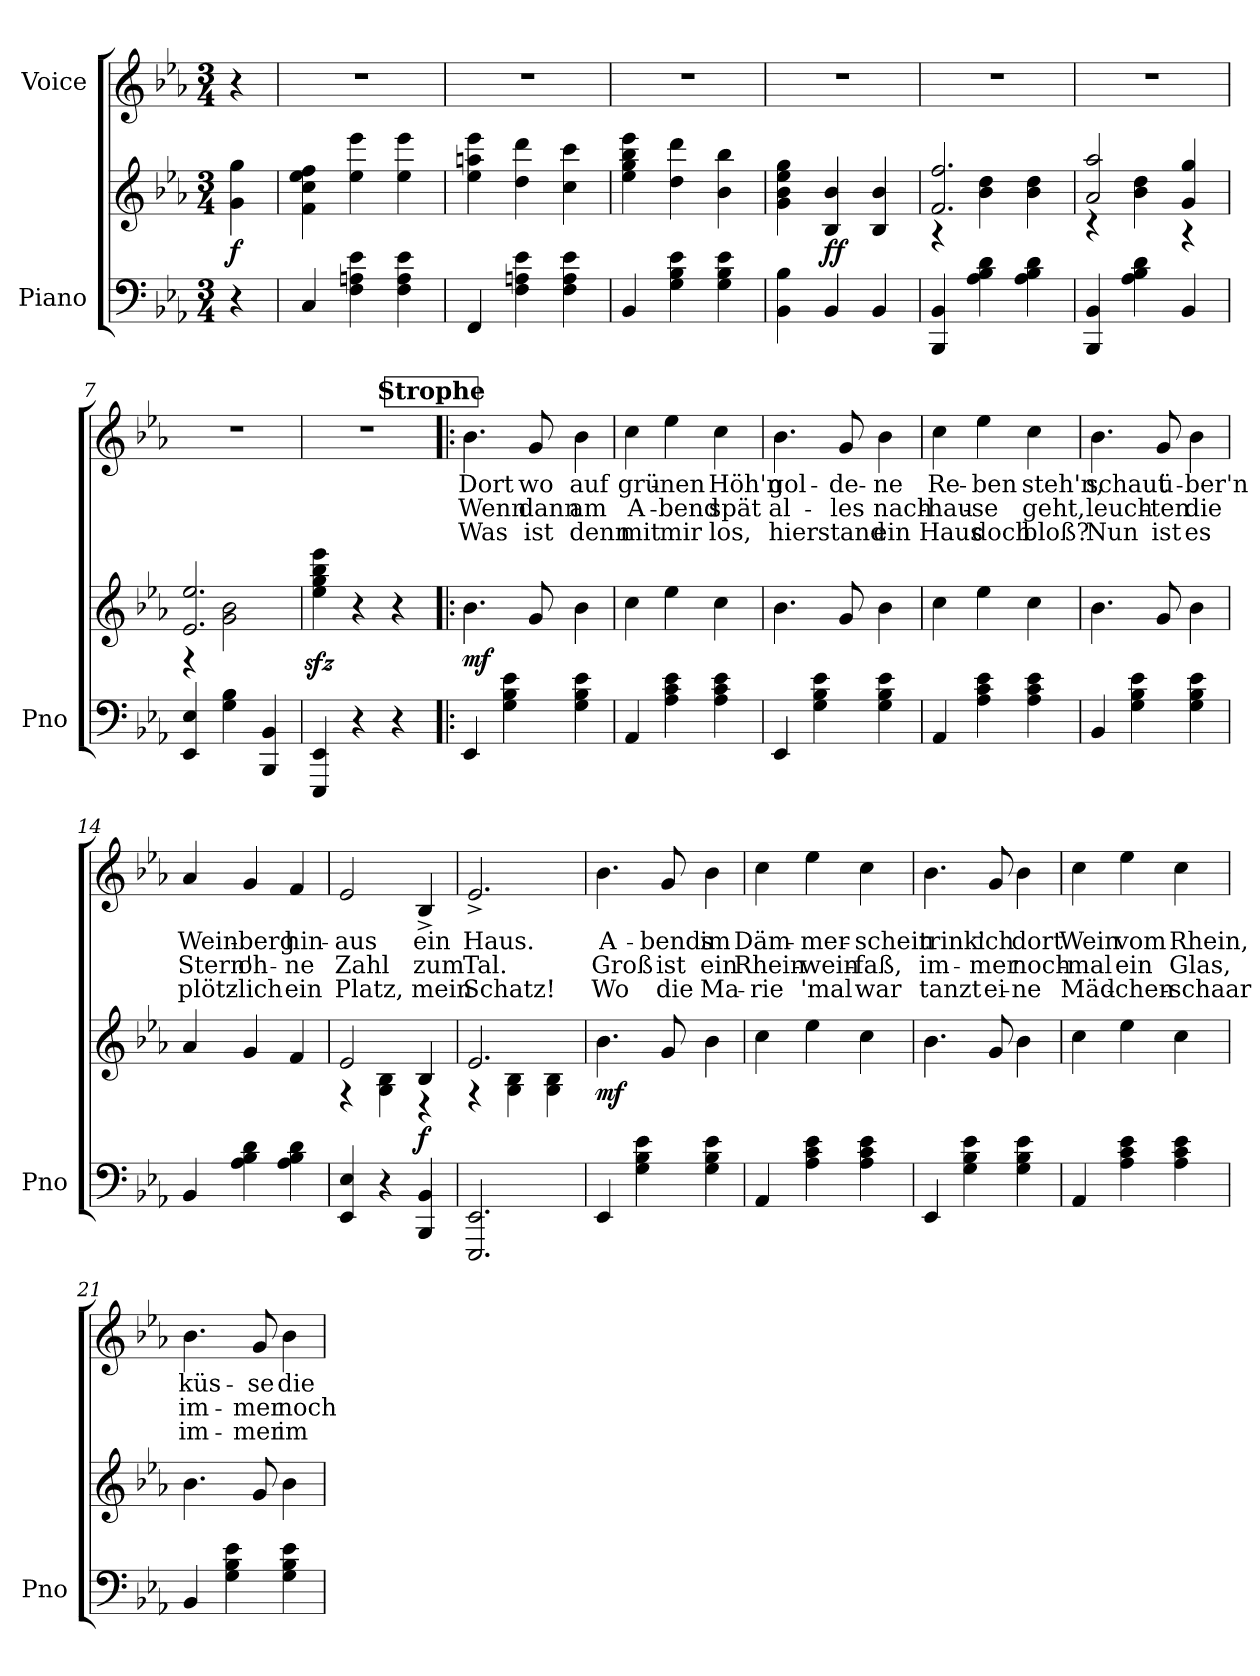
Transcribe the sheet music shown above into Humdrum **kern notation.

**kern	**kern	**dynam	**kern	**text	**text	**text
*part2	*part2	*part2	*part1	*part1	*part1	*part1
*staff3	*staff2	*staff2/3	*staff1	*staff1	*staff1	*staff1
*I"Piano	*	*	*I"Voice	*	*	*
*I'Pno	*	*	*	*	*	*
*clefF4	*clefG2	*	*clefG2	*	*	*
*k[b-e-a-]	*k[b-e-a-]	*	*k[b-e-a-]	*	*	*
*M3/4	*M3/4	*	*M3/4	*	*	*
=	=	=	=	=	=	=
!	!	!LO:DY:b	!	!	!	!
4r	4g\ 4gg\	f	4r	.	.	.
=1	=1	=1	=1	=1	=1	=1
4C/	4f\ 4cc\ 4ee-\ 4ff\	.	2.r	.	.	.
4F\ 4An\ 4e-\	4ee-\ 4eee-\	.	.	.	.	.
4F\ 4A\ 4e-\	4ee-\ 4eee-\	.	.	.	.	.
=2	=2	=2	=2	=2	=2	=2
4FF/	4ee-\ 4aan\ 4eee-\	.	2.r	.	.	.
4F\ 4An\ 4e-\	4dd\ 4ddd\	.	.	.	.	.
4F\ 4A\ 4e-\	4cc\ 4ccc\	.	.	.	.	.
=3	=3	=3	=3	=3	=3	=3
4BB-/	4ee-\ 4gg\ 4bb-\ 4eee-\	.	2.r	.	.	.
4G\ 4B-\ 4e-\	4dd\ 4ddd\	.	.	.	.	.
4G\ 4B-\ 4e-\	4b-\ 4bb-\	.	.	.	.	.
=4	=4	=4	=4	=4	=4	=4
4BB-\ 4B-\	4g\ 4b-\ 4ee-\ 4gg\	.	2.r	.	.	.
!	!	!LO:DY:b	!	!	!	!
4BB-/	4B-/ 4b-/	ff	.	.	.	.
4BB-/	4B-/ 4b-/	.	.	.	.	.
=5	=5	=5	=5	=5	=5	=5
*	*^	*	*	*	*	*
4BBB-/ 4BB-/	2.f/ 2.ff/	4r	.	2.r	.	.	.
4A-\ 4B-\ 4d\	.	4b-\ 4dd\	.	.	.	.	.
4A-\ 4B-\ 4d\	.	4b-\ 4dd\	.	.	.	.	.
=6	=6	=6	=6	=6	=6	=6	=6
4BBB-/ 4BB-/	2a-/ 2aa-/	4r	.	2.r	.	.	.
4A-\ 4B-\ 4d\	.	4b-\ 4dd\	.	.	.	.	.
4BB-/	4g/ 4gg/	4r	.	.	.	.	.
=7	=7	=7	=7	=7	=7	=7	=7
4EE-/ 4E-/	2.e-/ 2.ee-/	4r	.	2.r	.	.	.
4G\ 4B-\	.	2g\ 2b-\	.	.	.	.	.
4BBB-/ 4BB-/	.	.	.	.	.	.	.
*	*v	*v	*	*	*	*	*
=8	=8	=8	=8	=8	=8	=8
4EEE-/ 4EE-/	4ee-\zz< 4gg\zz< 4bb-\zz< 4eee-\zz<	.	2.r	.	.	.
4r	4r	.	.	.	.	.
4r	4r	.	.	.	.	.
!!LO:REH:place=s1:a:B:fs=14:t=Strophe
=9!|:	=9!|:	=9!|:	=9!|:	=9!|:	=9!|:	=9!|:
!	!	!LO:DY:b	!	!LO:LY:b	!LO:LY:b	!LO:LY:b
4EE-/	4.b-\	mf	4.b-\	Dort	Wenn	Was
4G\ 4B-\ 4e-\	.	.	.	.	.	.
!	!	!	!	!LO:LY:b	!LO:LY:b	!LO:LY:b
.	8g/	.	8g/	wo	dann	ist
!	!	!	!	!LO:LY:b	!LO:LY:b	!LO:LY:b
4G\ 4B-\ 4e-\	4b-\	.	4b-\	auf	am	denn
=10	=10	=10	=10	=10	=10	=10
!	!	!	!	!LO:LY:b	!LO:LY:b	!LO:LY:b
4AA-/	4cc\	.	4cc\	grü-	A-	mit
!	!	!	!	!LO:LY:b	!LO:LY:b	!LO:LY:b
4A-\ 4c\ 4e-\	4ee-\	.	4ee-\	-nen	-bend	mir
!	!	!	!	!LO:LY:b	!LO:LY:b	!LO:LY:b
4A-\ 4c\ 4e-\	4cc\	.	4cc\	Höh'n	spät	los,
=11	=11	=11	=11	=11	=11	=11
!	!	!	!	!LO:LY:b	!LO:LY:b	!LO:LY:b
4EE-/	4.b-\	.	4.b-\	gol-	al-	hier
4G\ 4B-\ 4e-\	.	.	.	.	.	.
!	!	!	!	!LO:LY:b	!LO:LY:b	!LO:LY:b
.	8g/	.	8g/	-de-	-les	stand
!	!	!	!	!LO:LY:b	!LO:LY:b	!LO:LY:b
4G\ 4B-\ 4e-\	4b-\	.	4b-\	-ne	nach-	ein
=12	=12	=12	=12	=12	=12	=12
!	!	!	!	!LO:LY:b	!LO:LY:b	!LO:LY:b
4AA-/	4cc\	.	4cc\	Re-	-hau-	Haus
!	!	!	!	!LO:LY:b	!LO:LY:b	!LO:LY:b
4A-\ 4c\ 4e-\	4ee-\	.	4ee-\	-ben	-se	doch
!	!	!	!	!LO:LY:b	!LO:LY:b	!LO:LY:b
4A-\ 4c\ 4e-\	4cc\	.	4cc\	steh'n,	geht,	bloß?
=13	=13	=13	=13	=13	=13	=13
!	!	!	!	!LO:LY:b	!LO:LY:b	!LO:LY:b
4BB-/	4.b-\	.	4.b-\	schaut	leuch-	Nun
4G\ 4B-\ 4e-\	.	.	.	.	.	.
!	!	!	!	!LO:LY:b	!LO:LY:b	!LO:LY:b
.	8g/	.	8g/	ü-	-ten	ist
!	!	!	!	!LO:LY:b	!LO:LY:b	!LO:LY:b
4G\ 4B-\ 4e-\	4b-\	.	4b-\	-ber'n	die	es
=14	=14	=14	=14	=14	=14	=14
!	!	!	!	!LO:LY:b	!LO:LY:b	!LO:LY:b
4BB-/	4a-/	.	4a-/	Wein-	Stern'	plötz-
!	!	!	!	!LO:LY:b	!LO:LY:b	!LO:LY:b
4A-\ 4B-\ 4d\	4g/	.	4g/	-berg	oh-	-lich
!	!	!	!	!LO:LY:b	!LO:LY:b	!LO:LY:b
4A-\ 4B-\ 4d\	4f/	.	4f/	hin-	-ne	ein
=15	=15	=15	=15	=15	=15	=15
*	*^	*	*	*	*	*
!	!	!	!	!	!LO:LY:b	!LO:LY:b	!LO:LY:b
4EE-/ 4E-/	2e-/	4r	.	2e-/	-aus	Zahl	Platz,
4r	.	4G\ 4B-\	.	.	.	.	.
!	!	!	!LO:DY:b	!	!LO:LY:b	!LO:LY:b	!LO:LY:b
4BBB-/ 4BB-/	4B-/	4r	f	4B-^/	ein	zum	mein
=16	=16	=16	=16	=16	=16	=16	=16
!	!	!	!	!	!LO:LY:b	!LO:LY:b	!LO:LY:b
2.EEE-/ 2.EE-/	2.e-/	4r	.	2.e-^/	Haus.	Tal.	Schatz!
.	.	4G\ 4B-\	.	.	.	.	.
.	.	4G\ 4B-\	.	.	.	.	.
=17	=17	=17	=17	=17	=17	=17	=17
!	!	!	!LO:DY:b	!	!LO:LY:b	!LO:LY:b	!LO:LY:b
*	*v	*v	*	*	*	*	*
4EE-/	4.b-\	mf	4.b-\	A-	Groß	Wo
4G\ 4B-\ 4e-\	.	.	.	.	.	.
!	!	!	!	!LO:LY:b	!LO:LY:b	!LO:LY:b
.	8g/	.	8g/	-bends	ist	die
!	!	!	!	!LO:LY:b	!LO:LY:b	!LO:LY:b
4G\ 4B-\ 4e-\	4b-\	.	4b-\	im	ein	Ma-
=18	=18	=18	=18	=18	=18	=18
!	!	!	!	!LO:LY:b	!LO:LY:b	!LO:LY:b
4AA-/	4cc\	.	4cc\	Däm-	Rhein-	-rie
!	!	!	!	!LO:LY:b	!LO:LY:b	!LO:LY:b
4A-\ 4c\ 4e-\	4ee-\	.	4ee-\	-mer-	-wein-	'mal
!	!	!	!	!LO:LY:b	!LO:LY:b	!LO:LY:b
4A-\ 4c\ 4e-\	4cc\	.	4cc\	-schein	-faß,	war
=19	=19	=19	=19	=19	=19	=19
!	!	!	!	!LO:LY:b	!LO:LY:b	!LO:LY:b
4EE-/	4.b-\	.	4.b-\	trink'	im-	tanzt
4G\ 4B-\ 4e-\	.	.	.	.	.	.
!	!	!	!	!LO:LY:b	!LO:LY:b	!LO:LY:b
.	8g/	.	8g/	ich	-mer	ei-
!	!	!	!	!LO:LY:b	!LO:LY:b	!LO:LY:b
4G\ 4B-\ 4e-\	4b-\	.	4b-\	dort	noch-	-ne
=20	=20	=20	=20	=20	=20	=20
!	!	!	!	!LO:LY:b	!LO:LY:b	!LO:LY:b
4AA-/	4cc\	.	4cc\	Wein	-mal	Mäd-
!	!	!	!	!LO:LY:b	!LO:LY:b	!LO:LY:b
4A-\ 4c\ 4e-\	4ee-\	.	4ee-\	vom	ein	-chen-
!	!	!	!	!LO:LY:b	!LO:LY:b	!LO:LY:b
4A-\ 4c\ 4e-\	4cc\	.	4cc\	Rhein,	Glas,	-schaar
=21	=21	=21	=21	=21	=21	=21
!	!	!	!	!LO:LY:b	!LO:LY:b	!LO:LY:b
4BB-/	4.b-\	.	4.b-\	küs-	im-	im-
4G\ 4B-\ 4e-\	.	.	.	.	.	.
!	!	!	!	!LO:LY:b	!LO:LY:b	!LO:LY:b
.	8g/	.	8g/	-se	-mer	-mer
!	!	!	!	!LO:LY:b	!LO:LY:b	!LO:LY:b
4G\ 4B-\ 4e-\	4b-\	.	4b-\	die	noch-	im
=	=	=	=	=	=	=
*-	*-	*-	*-	*-	*-	*-
